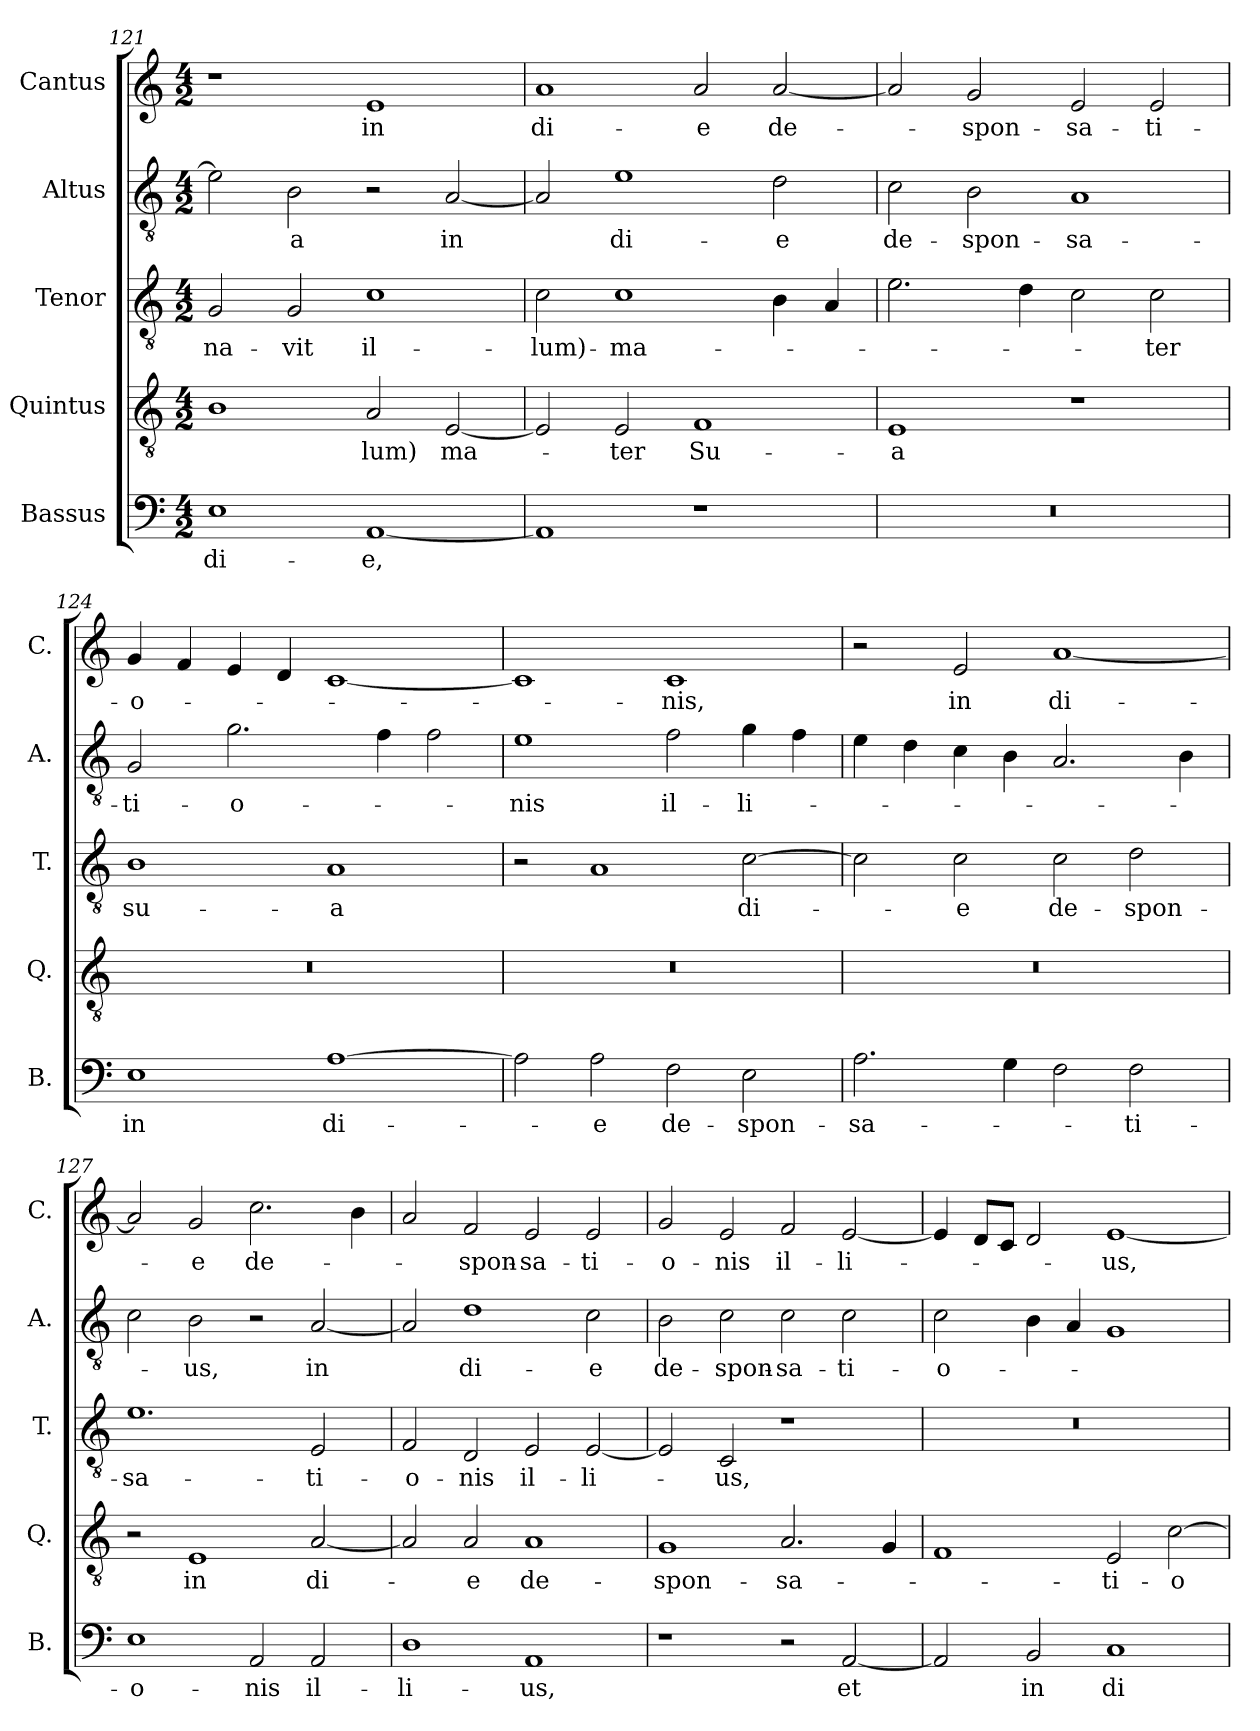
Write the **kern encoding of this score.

**kern	**text	**kern	**text	**kern	**text	**kern	**text	**kern	**text
*part5	*part5	*part4	*part4	*part3	*part3	*part2	*part2	*part1	*part1
*staff5	*staff5	*staff4	*staff4	*staff3	*staff3	*staff2	*staff2	*staff1	*staff1
*I"Bassus	*	*I"Quintus	*	*I"Tenor	*	*I"Altus	*	*I"Cantus	*
*I'B.	*	*I'Q.	*	*I'T.	*	*I'A.	*	*I'C.	*
*clefF4	*	*clefGv2	*	*clefGv2	*	*clefGv2	*	*clefG2	*
*k[]	*	*k[]	*	*k[]	*	*k[]	*	*k[]	*
*M4/2	*	*M4/2	*	*M4/2	*	*M4/2	*	*M4/2	*
=121	=121	=121	=121	=121	=121	=121	=121	=121	=121
1E	di-	1B	.	2G/	-na-	2e\]	.	1r	.
.	.	.	.	2G/	-vit	2B\	-a	.	.
[1AA	-e,	2A/	-lum)	1c	il-	2r	.	1e	in
.	.	[2E/	ma­-	.	.	[2A/	in­	.	.
=122	=122	=122	=122	=122	=122	=122	=122	=122	=122
1AA]	.	2E/]	.	2c\	-lum)-	2A/]	.	1a	di-
.	.	2E/	-ter	1c	-ma­-	1e	di­-	.	.
1r	.	1F	Su­-	.	.	.	.	2a/	-e
.	.	.	.	4B\	.	2d\	-e	[2a/	de-
.	.	.	.	4A/	.	.	.	.	.
=123	=123	=123	=123	=123	=123	=123	=123	=123	=123
0r	.	1E	-a	2.e\	.	2c\	de-	2a/]	.
.	.	.	.	.	.	2B\	-spon-	2g/	-spon-
.	.	.	.	4d\	.	.	.	.	.
.	.	1r	.	2c\	.	1A	-sa-	2e/	-sa-
.	.	.	.	2c\	-ter	.	.	2e/	-ti-
=124	=124	=124	=124	=124	=124	=124	=124	=124	=124
1E	in	0r	.	1B	su­-	2G/	-ti­-	4g/	-o-
.	.	.	.	.	.	.	.	4f/	.
.	.	.	.	.	.	2.g\	-o-	4e/	.
.	.	.	.	.	.	.	.	4d/	.
[1A	di-	.	.	1A	-a	.	.	[1c	.
.	.	.	.	.	.	4f\	.	.	.
.	.	.	.	.	.	2f\	.	.	.
=125	=125	=125	=125	=125	=125	=125	=125	=125	=125
2A\]	.	0r	.	2r	.	1e	-nis	1c]	.
2A\	-e	.	.	1A	.	.	.	.	.
2F\	de-	.	.	.	.	2f\	il-	1c	-nis,
2E\	-spon­-	.	.	[2c\	di-	4g\	-li-	.	.
.	.	.	.	.	.	4f\	.	.	.
=126	=126	=126	=126	=126	=126	=126	=126	=126	=126
2.A\	-sa-	0r	.	2c\]	.	4e\	.	2r	.
.	.	.	.	.	.	4d\	.	.	.
.	.	.	.	2c\	-e	4c\	.	2e/	in
4G\	.	.	.	.	.	4B\	.	.	.
2F\	.	.	.	2c\	de-	2.A/	.	[1a	di­-
2F\	-ti­-	.	.	2d\	-spon-	.	.	.	.
.	.	.	.	.	.	4B\	.	.	.
=127	=127	=127	=127	=127	=127	=127	=127	=127	=127
1E	-o-	2r	.	1.e	-sa-	2c\	.	2a/]	.
.	.	1E	in	.	.	2B\	-us,	2g/	-e
2AA/	-nis	.	.	.	.	2r	.	2.cc\	de-
2AA/	il­-	[2A/	di-	2E/	-ti­-	[2A/	in	.	.
.	.	.	.	.	.	.	.	4b\	.
=128	=128	=128	=128	=128	=128	=128	=128	=128	=128
1D	-li-	2A/]	.	2F/	-o-	2A/]	.	2a/	.
.	.	2A/	-e	2D/	-nis	1d	di-	2f/	-spon-
1AA	-us,	1A	de-	2E/	il­-	.	.	2e/	-sa­-
.	.	.	.	[2E/	-li­-	2c\	-e	2e/	-ti­-
=129	=129	=129	=129	=129	=129	=129	=129	=129	=129
1r	.	1G	-spon­-	2E/]	.	2B\	de-	2g/	-o-
.	.	.	.	2C/	-us,	2c\	-spon-	2e/	-nis
2r	.	2.A/	-sa-	1r	.	2c\	-sa­-	2f/	il­-
[2AA/	et	.	.	.	.	2c\	-ti­-	[2e/	-li-
.	.	4G/	.	.	.	.	.	.	.
=130	=130	=130	=130	=130	=130	=130	=130	=130	=130
2AA/]	.	1F	.	0r	.	2c\	-o-	4e/]	.
.	.	.	.	.	.	.	.	8d/L	.
.	.	.	.	.	.	.	.	8c/J	.
2BB/	in	.	.	.	.	4B\	.	2d/	.
.	.	.	.	.	.	4A/	.	.	.
1C	di­-	2E/	-ti­-	.	.	1G	.	[1e	-us,
.	.	[2c\	-o--	.	.	.	.	.	.
=	=	=	=	=	=	=	=	=	=
*-	*-	*-	*-	*-	*-	*-	*-	*-	*-
